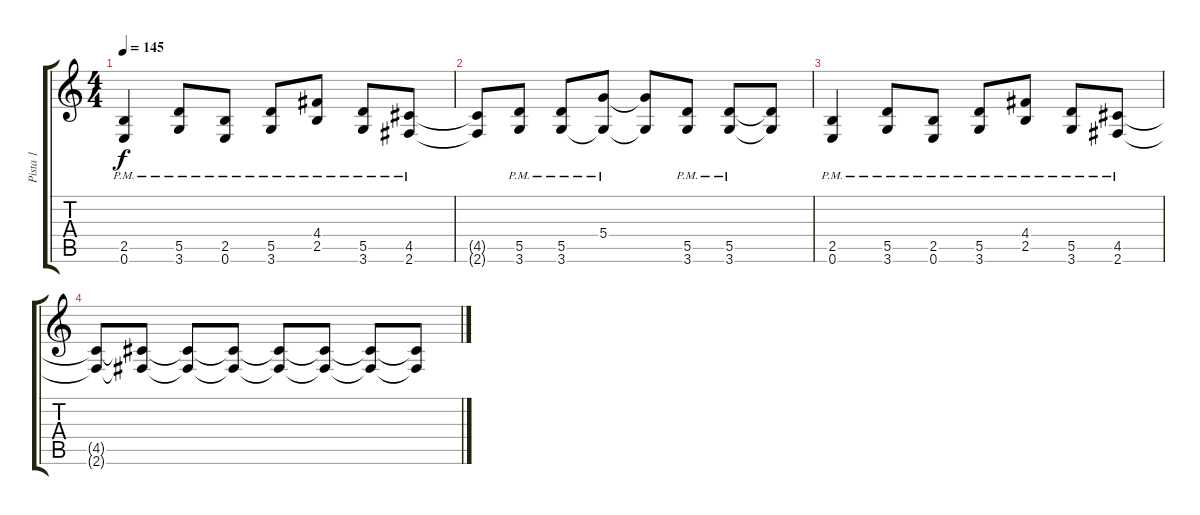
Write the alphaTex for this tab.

\track ("Pista 1" "Pista 1") {instrument overdrivenguitar}
\staff {score tabs}
\tuning (E4 B3 G3 D3 A2 E2) {hide}
\ts (4 4)
\tempo 145
\clef g2
\ks c
(2.5{pm} 0.6{pm}).4{dy f} (5.5{pm} 3.6{pm}).8 (2.5{pm} 0.6{pm}).8 (5.5{pm} 3.6{pm}).8 (4.4{pm} 2.5{pm}).8 (5.5{pm} 3.6{pm}).8 (4.5{pm} 2.6{pm}).8 |
(4.5{t} 2.6{t}).8 (5.5{pm} 3.6{pm}).8 (5.5{pm} 3.6{pm}).8 (5.4{pm} 3.6{t}).8 (5.4{t} 3.6{t}).8 (5.5{pm} 3.6{pm}).8 (5.5{pm} 3.6{pm}).8 (5.5{t} 3.6{t}).8 |
(2.5{pm} 0.6{pm}).4 (5.5{pm} 3.6{pm}).8 (2.5{pm} 0.6{pm}).8 (5.5{pm} 3.6{pm}).8 (4.4{pm} 2.5{pm}).8 (5.5{pm} 3.6{pm}).8 (4.5{pm} 2.6{pm}).8 |
(4.5{t} 2.6{t}).8 (4.5{t} 2.6{t}).8 (4.5{t} 2.6{t}).8 (4.5{t} 2.6{t}).8 (4.5{t} 2.6{t}).8 (4.5{t} 2.6{t}).8 (4.5{t} 2.6{t}).8 (4.5{t} 2.6{t}).8
